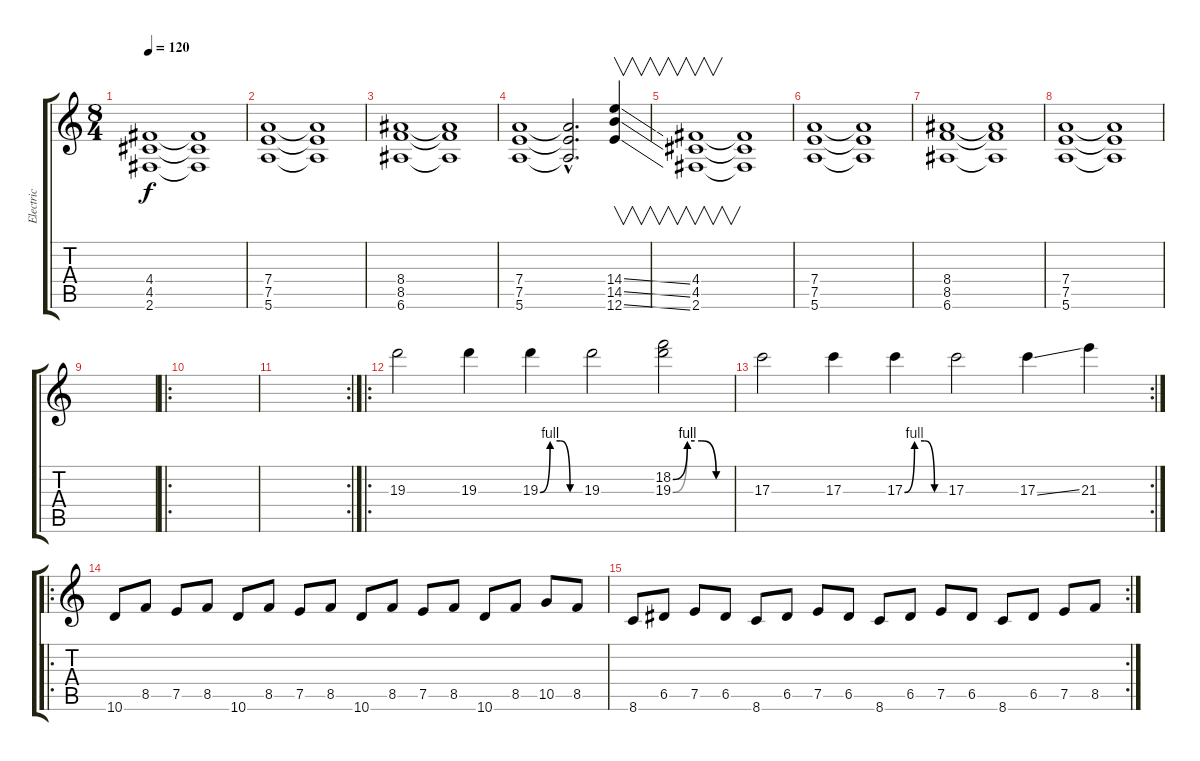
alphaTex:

\track ("Electric" "Electric") {instrument overdrivenguitar}
\staff {score tabs}
\tuning (E4 B3 G3 D3 A2 E2) {hide}
\ts (8 4)
\tempo 120
\clef g2
\ks c
(4.4 4.5 2.6).1{dy f instrument overdrivenguitar} (4.4{t} 4.5{t} 2.6{t}).1 |
(7.4 7.5 5.6).1 (7.4{t} 7.5{t} 5.6{t}).1 |
(8.4 8.5 6.6).1 (8.4{t} 8.5{t} 6.6{t}).1 |
(7.4 7.5 5.6).1 (7.4{hac t} 7.5{hac t} 5.6{hac t}).2{d} (14.4{ss} 14.5{ss} 12.6{ss}).4{v} |
(4.4 4.5 2.6).1{v} (4.4{t} 4.5{t} 2.6{t}).1 |
(7.4 7.5 5.6).1 (7.4{t} 7.5{t} 5.6{t}).1 |
(8.4 8.5 6.6).1 (8.4{t} 8.5{t} 6.6{t}).1 |
(7.4 7.5 5.6).1 (7.4{t} 7.5{t} 5.6{t}).1 |
|
\ro
|
\rc 2
|
\ro
19.3.2 19.3.4 19.3{be (custom 0 0 15 4 30 4 45 0 60 0)}.4 19.3.2 (18.2{be (custom 0 0 15 4 30 4 45 0 60 0)} 19.3{be (custom 0 0 15 4 30 4 45 0 60 0)}).2 |
\rc 2
17.3.2 17.3.4 17.3{be (custom 0 0 15 4 30 4 45 0 60 0)}.4 17.3.2 17.3{ss}.4 21.3.4 |
\ro
10.6.8 8.5.8 7.5.8 8.5.8 10.6.8 8.5.8 7.5.8 8.5.8 10.6.8 8.5.8 7.5.8 8.5.8 10.6.8 8.5.8 10.5.8 8.5.8 |
\rc 2
8.6.8 6.5.8 7.5.8 6.5.8 8.6.8 6.5.8 7.5.8 6.5.8 8.6.8 6.5.8 7.5.8 6.5.8 8.6.8 6.5.8 7.5.8 8.5.8
